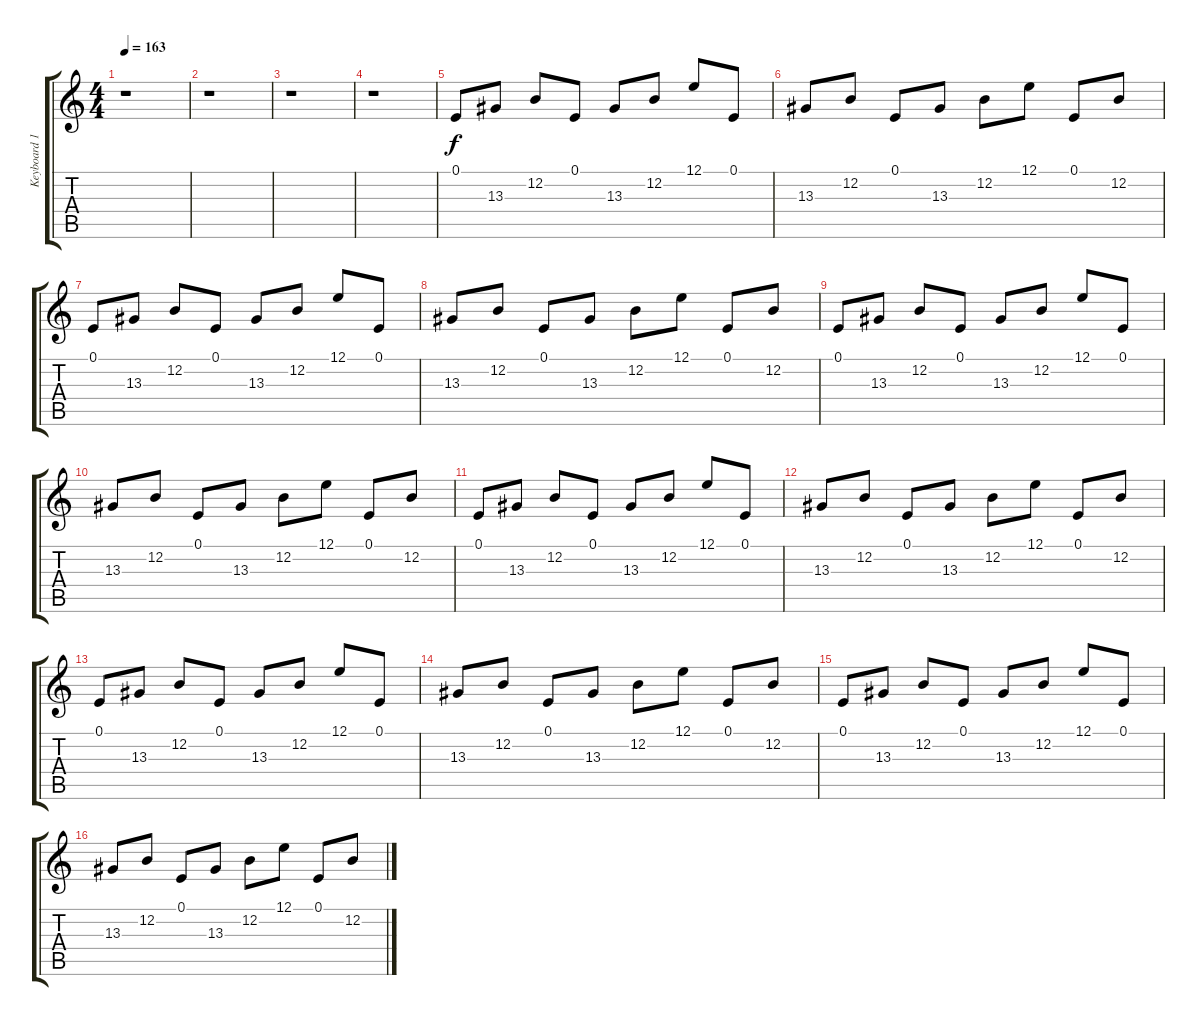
\track ("Keyboard 1 (RH)" "Keyboard 1") {instrument lead1square}
\staff {score tabs}
\tuning (E4 B3 G3 D3 A2 E2) {hide}
\ts (4 4)
\tempo 163
\clef g2
\ks c
r.1{dy f} |
r.1 |
r.1 |
r.1 |
0.1.8{volume 9} 13.3.8 12.2.8 0.1.8 13.3.8 12.2.8 12.1.8 0.1.8 |
13.3.8 12.2.8 0.1.8 13.3.8 12.2.8 12.1.8 0.1.8 12.2.8 |
0.1.8 13.3.8 12.2.8 0.1.8 13.3.8 12.2.8 12.1.8 0.1.8 |
13.3.8 12.2.8 0.1.8 13.3.8 12.2.8 12.1.8 0.1.8 12.2.8 |
0.1.8 13.3.8 12.2.8 0.1.8 13.3.8 12.2.8 12.1.8 0.1.8 |
13.3.8 12.2.8 0.1.8 13.3.8 12.2.8 12.1.8 0.1.8 12.2.8 |
0.1.8 13.3.8 12.2.8 0.1.8 13.3.8 12.2.8 12.1.8 0.1.8 |
13.3.8 12.2.8 0.1.8 13.3.8 12.2.8 12.1.8 0.1.8 12.2.8 |
0.1.8 13.3.8 12.2.8 0.1.8 13.3.8 12.2.8 12.1.8 0.1.8 |
13.3.8 12.2.8 0.1.8 13.3.8 12.2.8 12.1.8 0.1.8 12.2.8 |
0.1.8 13.3.8 12.2.8 0.1.8 13.3.8 12.2.8 12.1.8 0.1.8 |
13.3.8 12.2.8 0.1.8 13.3.8 12.2.8 12.1.8 0.1.8 12.2.8
